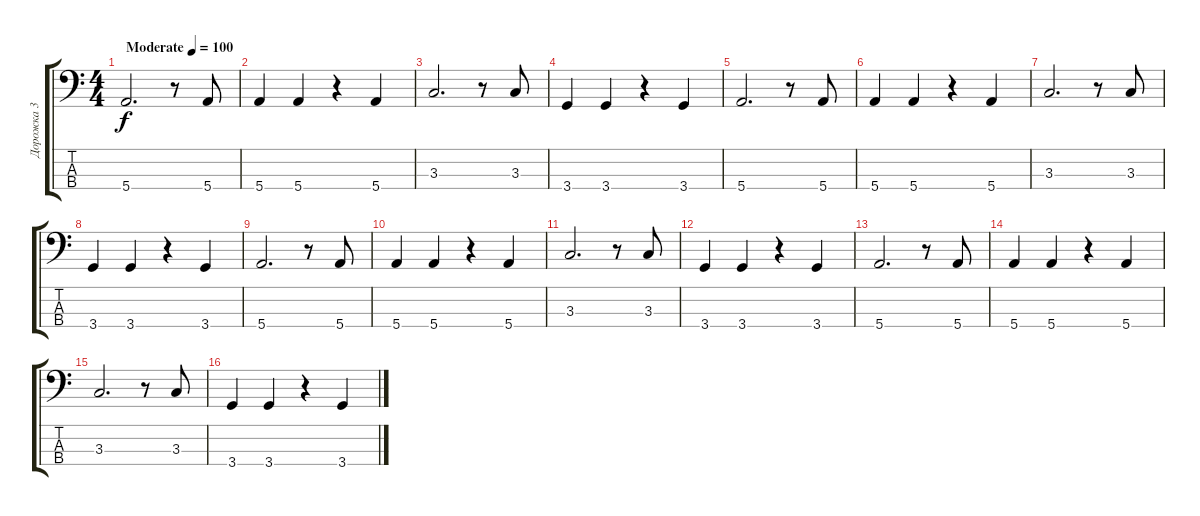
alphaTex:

\track ("Дорожка 3" "Дорожка 3") {instrument electricbassfinger}
\staff {score tabs}
\tuning (G2 D2 A1 E1) {hide}
\ts (4 4)
\tempo (100 "Moderate")
\clef f4
\ks c
5.4.2{d dy f instrument electricbassfinger} r.8 5.4.8 |
5.4.4 5.4.4 r.4 5.4.4 |
3.3.2{d} r.8 3.3.8 |
3.4.4 3.4.4 r.4 3.4.4 |
5.4.2{d} r.8 5.4.8 |
5.4.4 5.4.4 r.4 5.4.4 |
3.3.2{d} r.8 3.3.8 |
3.4.4 3.4.4 r.4 3.4.4 |
5.4.2{d} r.8 5.4.8 |
5.4.4 5.4.4 r.4 5.4.4 |
3.3.2{d} r.8 3.3.8 |
3.4.4 3.4.4 r.4 3.4.4 |
5.4.2{d} r.8 5.4.8 |
5.4.4 5.4.4 r.4 5.4.4 |
3.3.2{d} r.8 3.3.8 |
3.4.4 3.4.4 r.4 3.4.4
